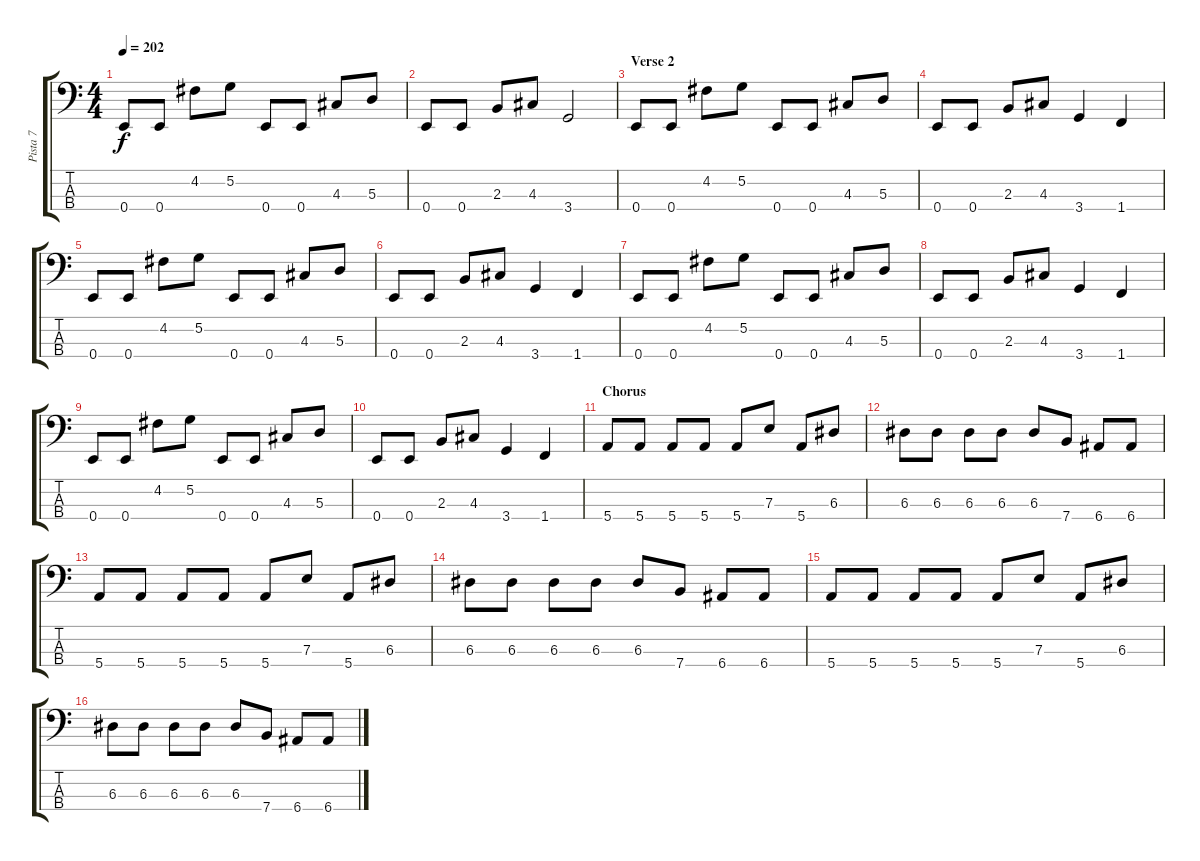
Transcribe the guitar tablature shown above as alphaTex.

\track ("Pista 7" "Pista 7") {instrument electricbassfinger}
\staff {score tabs}
\tuning (G2 D2 A1 E1) {hide}
\ts (4 4)
\tempo 202
\clef f4
\ks c
0.4.8{dy f} 0.4.8 4.2.8 5.2.8 0.4.8 0.4.8 4.3.8 5.3.8 |
0.4.8 0.4.8 2.3.8 4.3.8 3.4.2 |
\section ("" "Verse 2")
0.4.8 0.4.8 4.2.8 5.2.8 0.4.8 0.4.8 4.3.8 5.3.8 |
0.4.8 0.4.8 2.3.8 4.3.8 3.4.4 1.4.4 |
0.4.8 0.4.8 4.2.8 5.2.8 0.4.8 0.4.8 4.3.8 5.3.8 |
0.4.8 0.4.8 2.3.8 4.3.8 3.4.4 1.4.4 |
0.4.8 0.4.8 4.2.8 5.2.8 0.4.8 0.4.8 4.3.8 5.3.8 |
0.4.8 0.4.8 2.3.8 4.3.8 3.4.4 1.4.4 |
0.4.8 0.4.8 4.2.8 5.2.8 0.4.8 0.4.8 4.3.8 5.3.8 |
0.4.8 0.4.8 2.3.8 4.3.8 3.4.4 1.4.4 |
\section ("" "Chorus")
5.4.8 5.4.8 5.4.8 5.4.8 5.4.8 7.3.8 5.4.8 6.3.8 |
6.3.8 6.3.8 6.3.8 6.3.8 6.3.8 7.4.8 6.4.8 6.4.8 |
5.4.8 5.4.8 5.4.8 5.4.8 5.4.8 7.3.8 5.4.8 6.3.8 |
6.3.8 6.3.8 6.3.8 6.3.8 6.3.8 7.4.8 6.4.8 6.4.8 |
5.4.8 5.4.8 5.4.8 5.4.8 5.4.8 7.3.8 5.4.8 6.3.8 |
6.3.8 6.3.8 6.3.8 6.3.8 6.3.8 7.4.8 6.4.8 6.4.8
